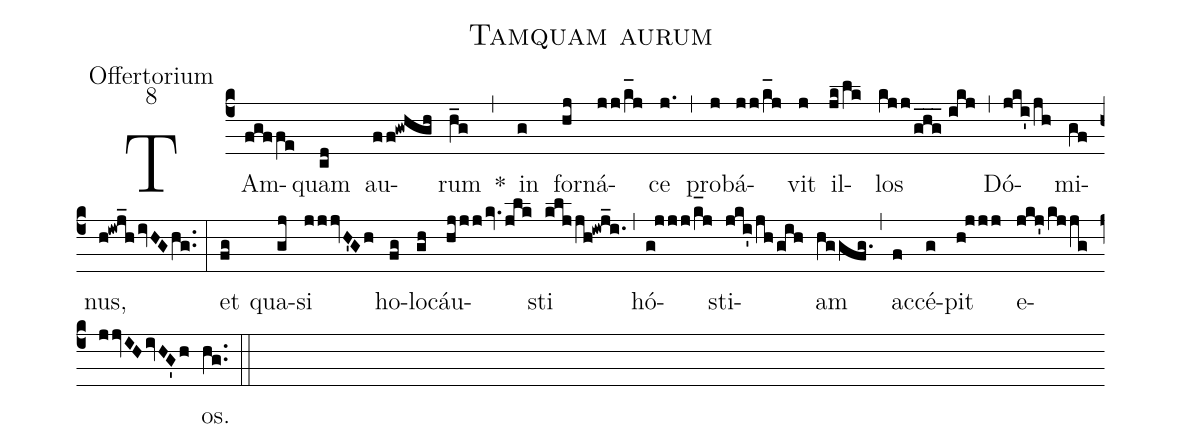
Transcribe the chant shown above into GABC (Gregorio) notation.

name:Tamquam aurum;
office-part:Offertorium;
mode:8;
%%
(c4) TAm(fgffe)quam(cd) au(ff!gwhgh)rum(h_g) *(,) in(g) for(hj)ná(jj/k_[hl:1]j)ce(j.) (,) pro(j)bá(jj/k_[hl:1]j)vit(j) il([oll:0{0]jk/lk[oll:}])los(kjj/ghg___//ikj) (,) Dó(jki'/jh)mi(gf)nus,(h!iwj_hivHGhg..) (:) et(fg) qua(gj)si(jjjvH'Gh) ho(fg)lo(gh)cáu(hjjjkv.jlk)sti(kljjh!iwj_i.) (,) hó(g!jjj/k_[hl:1]j)sti(jki'/jhgih)am(hggfg.) (,) ac(f)cé(g)pit(h!jjj) e(jkj'/kjjg/jjvIHivHG'h)os.(hg..) (::)
